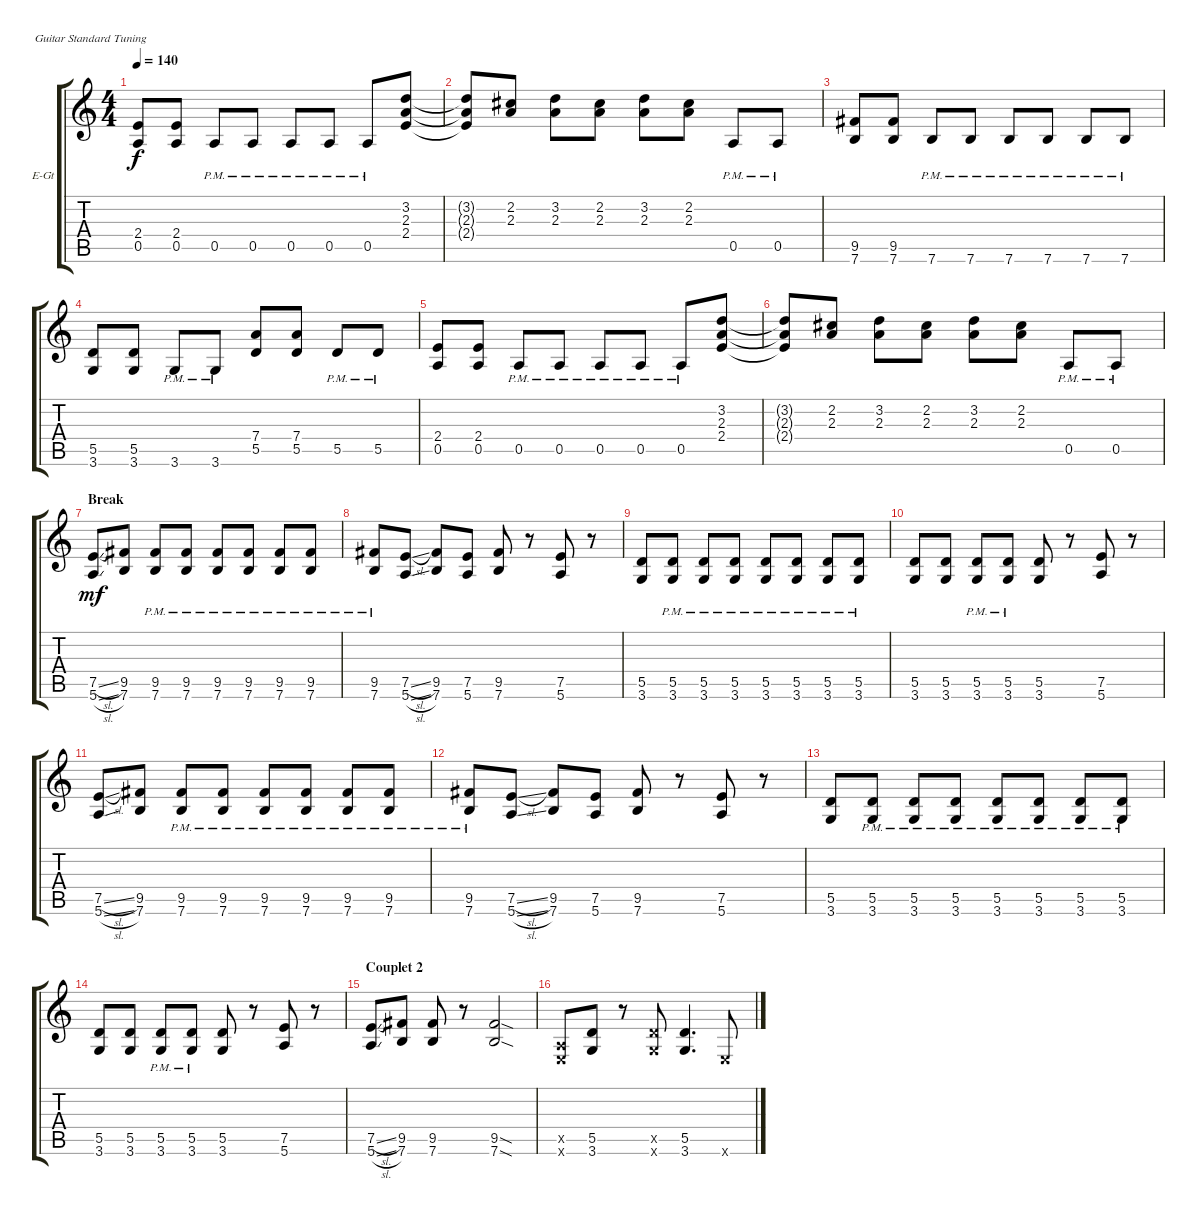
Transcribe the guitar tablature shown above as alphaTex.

\bracketExtendMode groupsimilarinstruments
\firstSystemTrackNameOrientation horizontal
\otherSystemsTrackNameOrientation horizontal
\track ("Electric Guitar 1" "E-Gt") {instrument distortionguitar}
\staff {score tabs}
\tuning (E4 B3 G3 D3 A2 E2)
\ts (4 4)
\tempo 140
\clef g2
\ks c
(0.5 2.4).8{dy f} (0.5 2.4).8 0.5{pm}.8 0.5{pm}.8 0.5{pm}.8 0.5{pm}.8 0.5{pm}.8 (3.2 2.3 2.4).8 |
(3.2{t} 2.3{t} 2.4{t}).8 (2.2 2.3).8 (3.2 2.3).8 (2.2 2.3).8 (3.2 2.3).8 (2.3 2.2).8 0.5{pm}.8 0.5{pm}.8 |
(7.6 9.5).8 (7.6 9.5).8 7.6{pm}.8 7.6{pm}.8 7.6{pm}.8 7.6{pm}.8 7.6{pm}.8 7.6{pm}.8 |
(3.6 5.5).8 (5.5 3.6).8 3.6{pm}.8 3.6{pm}.8 (5.5 7.4).8 (5.5 7.4).8 5.5{pm}.8 5.5{pm}.8 |
(0.5 2.4).8 (0.5 2.4).8 0.5{pm}.8 0.5{pm}.8 0.5{pm}.8 0.5{pm}.8 0.5{pm}.8 (3.2 2.3 2.4).8 |
(3.2{t} 2.3{t} 2.4{t}).8 (2.2 2.3).8 (3.2 2.3).8 (2.2 2.3).8 (3.2 2.3).8 (2.3 2.2).8 0.5{pm}.8 0.5{pm}.8 |
\section ("" "Break")
(5.6{sl} 7.5{sl}).8{dy mf} (9.5 7.6).8 (7.6{pm} 9.5{pm}).8 (7.6{pm} 9.5{pm}).8 (7.6{pm} 9.5{pm}).8 (7.6{pm} 9.5{pm}).8 (7.6{pm} 9.5{pm}).8 (7.6{pm} 9.5{pm}).8 |
(7.6{pm} 9.5{pm}).8 (5.6{sl} 7.5{sl}).8 (7.6 9.5).8 (5.6 7.5).8 (7.6 9.5).8 r.8 (5.6 7.5).8 r.8 |
(3.6 5.5).8 (5.5{pm} 3.6{pm}).8 (3.6{pm} 5.5{pm}).8 (3.6{pm} 5.5{pm}).8 (3.6{pm} 5.5{pm}).8 (3.6{pm} 5.5{pm}).8 (3.6{pm} 5.5{pm}).8 (3.6{pm} 5.5{pm}).8 |
(5.5 3.6).8 (5.5 3.6).8 (3.6{pm} 5.5{pm}).8 (3.6{pm} 5.5{pm}).8 (3.6 5.5).8 r.8 (5.6 7.5).8 r.8 |
(5.6{sl} 7.5{sl}).8 (9.5 7.6).8 (7.6{pm} 9.5{pm}).8 (7.6{pm} 9.5{pm}).8 (7.6{pm} 9.5{pm}).8 (7.6{pm} 9.5{pm}).8 (7.6{pm} 9.5{pm}).8 (7.6{pm} 9.5{pm}).8 |
(7.6{pm} 9.5{pm}).8 (5.6{sl} 7.5{sl}).8 (7.6 9.5).8 (5.6 7.5).8 (7.6 9.5).8 r.8 (5.6 7.5).8 r.8 |
(3.6 5.5).8 (5.5{pm} 3.6{pm}).8 (3.6{pm} 5.5{pm}).8 (3.6{pm} 5.5{pm}).8 (3.6{pm} 5.5{pm}).8 (3.6{pm} 5.5{pm}).8 (3.6{pm} 5.5{pm}).8 (3.6{pm} 5.5{pm}).8 |
(5.5 3.6).8 (5.5 3.6).8 (3.6{pm} 5.5{pm}).8 (3.6{pm} 5.5{pm}).8 (3.6 5.5).8 r.8 (5.6 7.5).8 r.8 |
\section ("" "Couplet 2")
(5.6{sl} 7.5{sl}).8 (7.6 9.5).8 (7.6 9.5).8 r.8 (9.5{sod} 7.6{sod}).2 |
(0.5{x} 0.6{x}).8 (3.6 5.5).8 r.8 (3.6{x} 5.5{x}).8 (3.6 5.5).4{d} 0.6{x}.8
